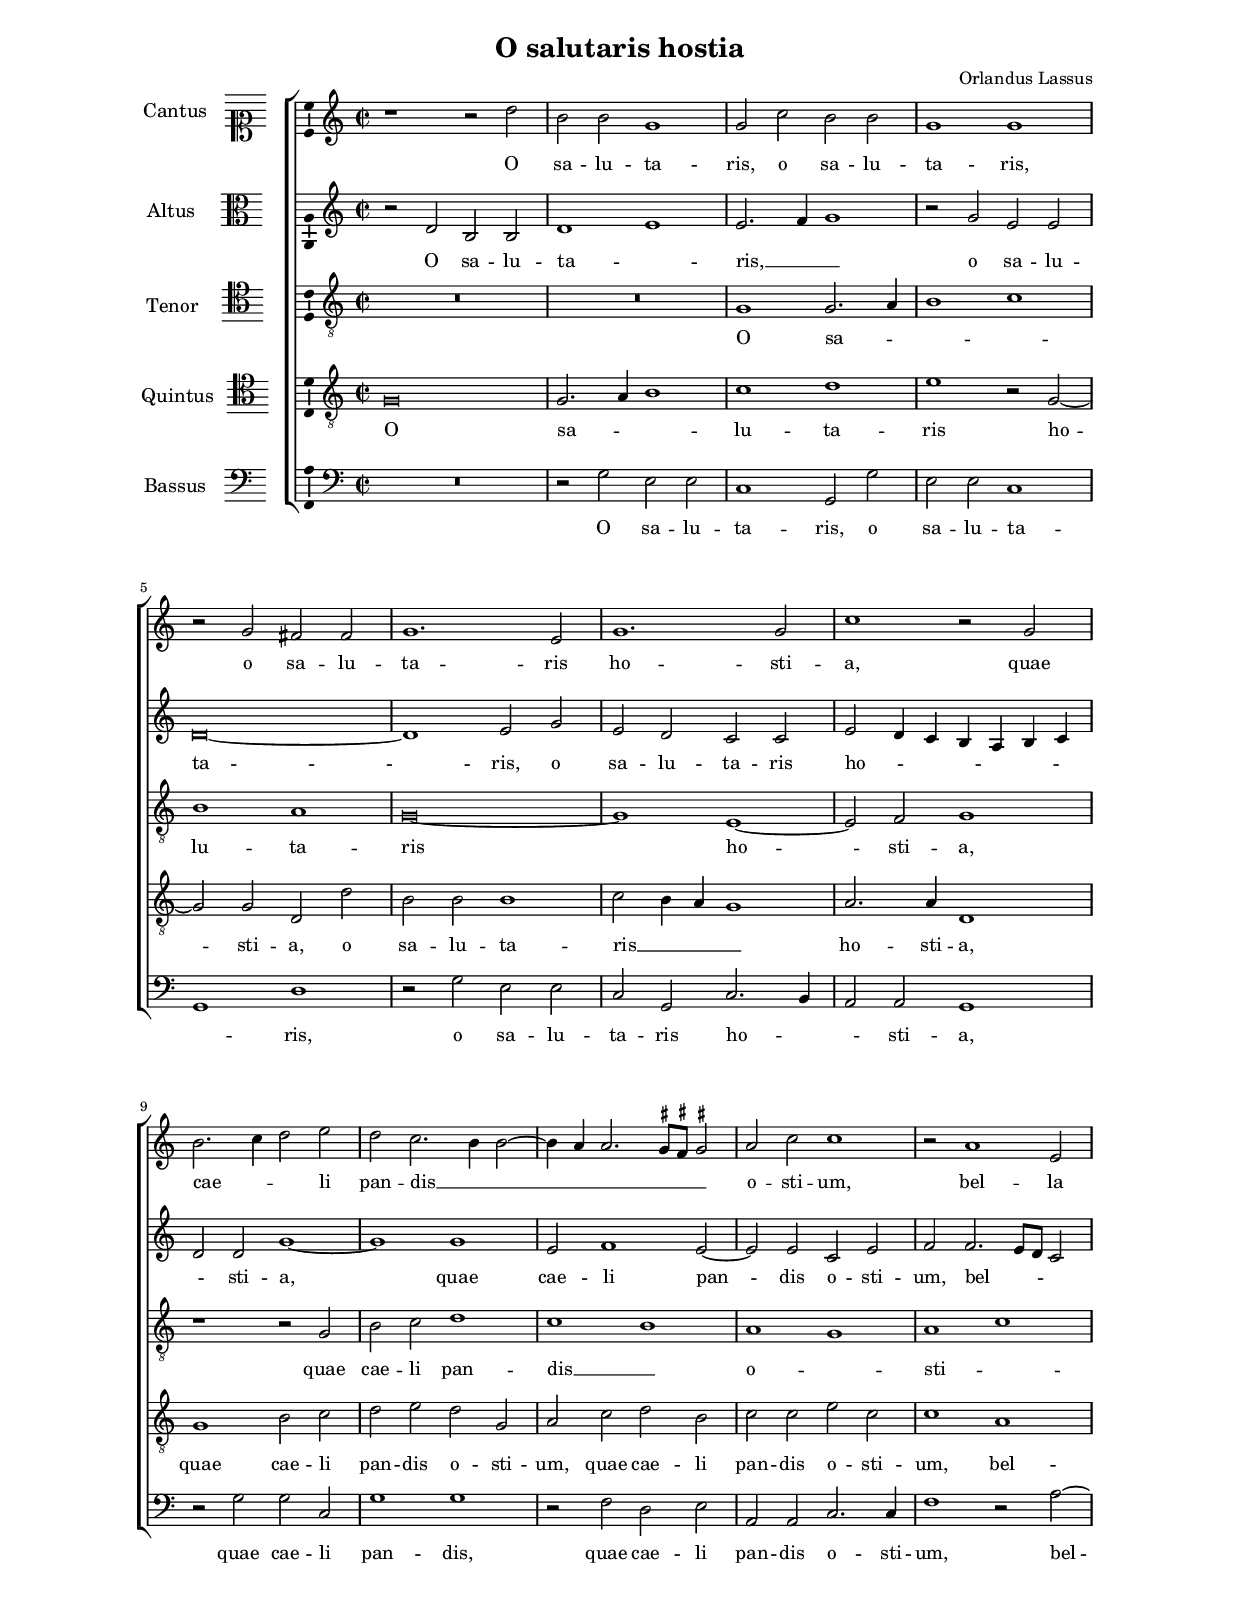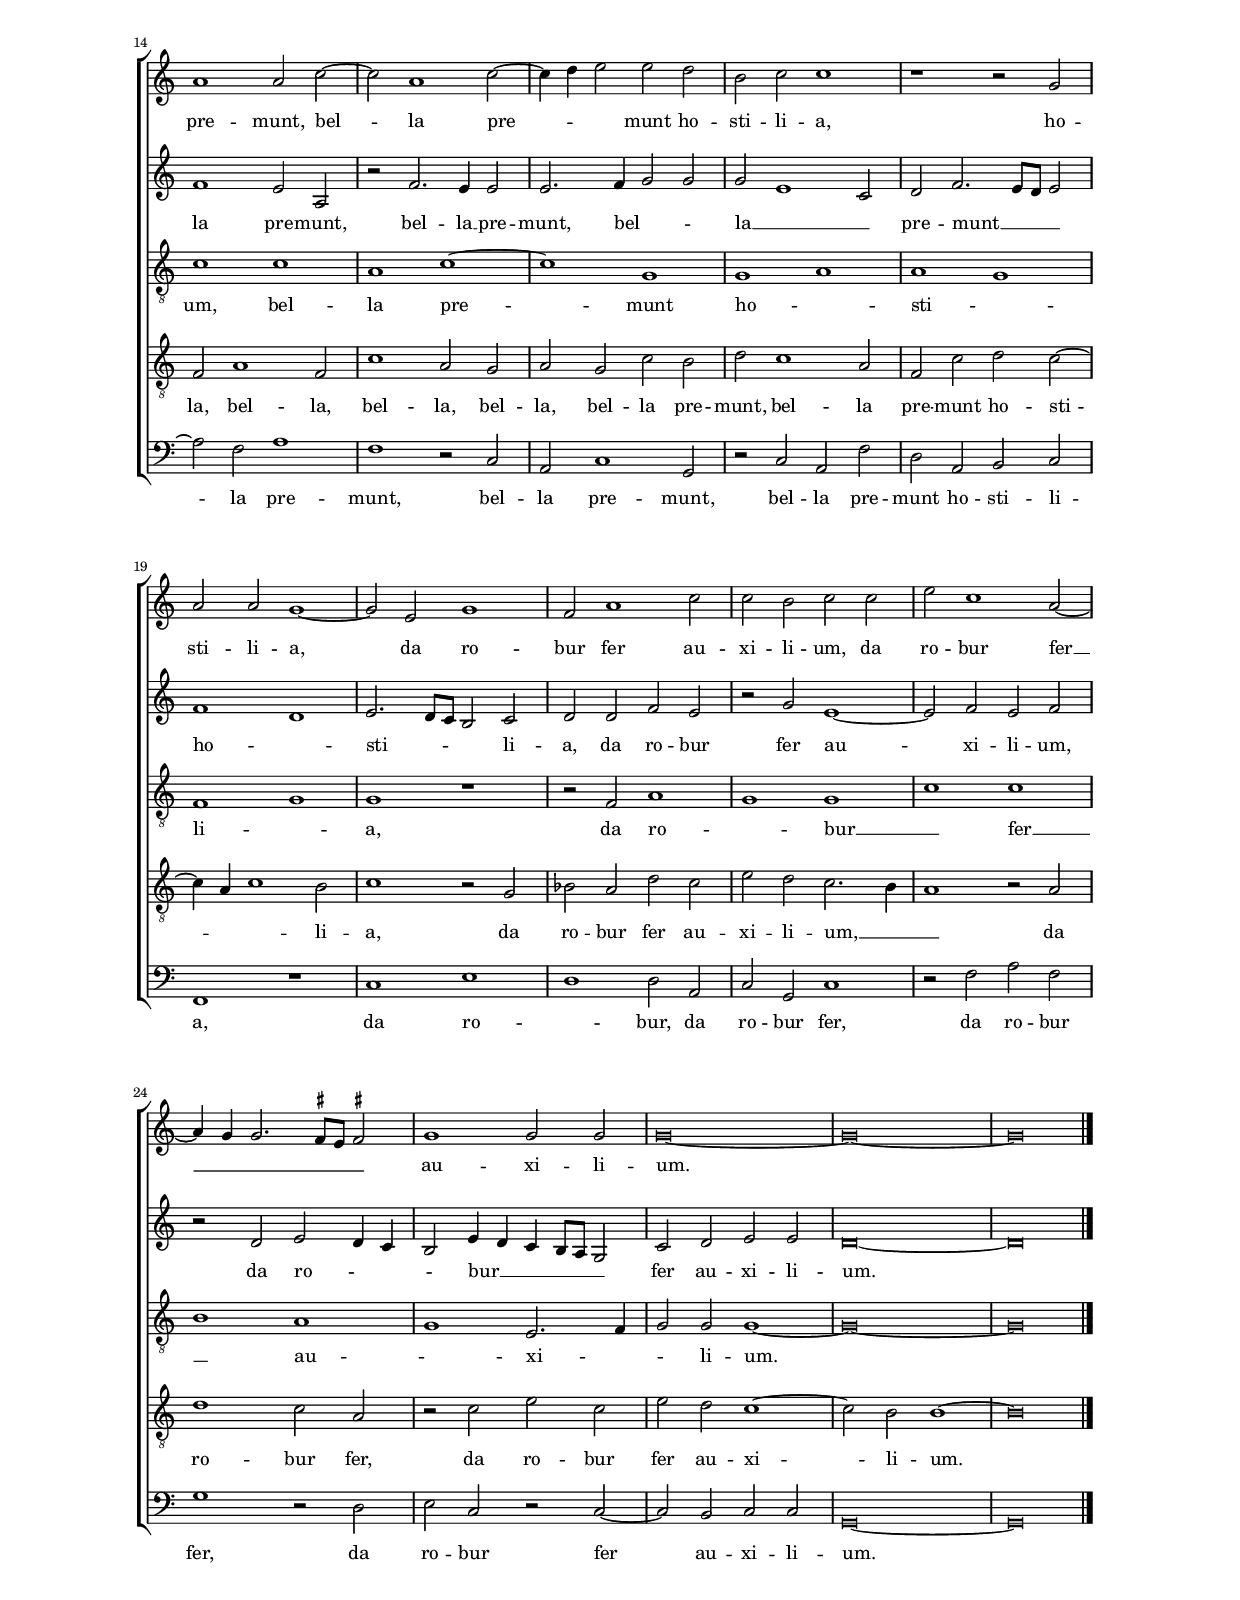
\header
{
  title="O salutaris hostia"
  composer="Orlandus Lassus"
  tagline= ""
}

\version "2.24.0"
\include "deutsch.ly"
#(set-global-staff-size 15)
#(ly:set-option 'point-and-click #f)

	
\paper
	{
	top-margin = 1.8 \cm
	bottom-margin = 1.8 \cm
	left-margin = 2.5 \cm
	right-margin = 2.5 \cm
	ragged-bottom = ##f
	ragged-last-bottom = ##f
	print-page-number = ##f
	system-system-spacing = #'((basic-distance . 18) (minimum-distance . 14) (padding . 8) (strechability . 150))
	systems-per-page = 3
%	min-systems-per-page = 3
	}

	
global = {
	\key c \major
	\time 2/2 \set Score.measureLength = #(ly:make-moment 2/1)
	\skip 1*2*28 \bar "|."
	}

	ficta = { \once \set suggestAccidentals = ##t }
	
	forget = #(define-music-function (music) (ly:music?) #{
		\accidentalStyle forget
		$music
		\accidentalStyle default
		#})
        

incipitcantus = \markup { \score {
	{
	\set Staff.instrumentName = \markup { \fontsize #1 "Cantus" }
	\key c \major
	\clef soprano
	s4 \bar ""
	}
	\layout  {
	raggedright = ##t
	indent = 1.6 \cm
	line-width = 2.3 \cm
	\context { \Staff \remove Time_signature_engraver }
	}} \hspace #1 }
	
      
incipitaltus = \markup { \score {
	{
	\set Staff.instrumentName = \markup { \fontsize #1 "Altus" }
	\key c \major
	\clef alto
	s4 \bar ""
	}
	\layout  {
	raggedright = ##t
	indent = 1.6 \cm
	line-width = 2.3 \cm
	\context { \Staff \remove Time_signature_engraver }
	}} \hspace #1 }


incipittenor = \markup { \score {
	{
	\set Staff.instrumentName = \markup { \fontsize #1 "Tenor" }
	\key c \major
	\clef tenor
	s4 \bar ""
	}
	\layout  {
	raggedright = ##t
	indent = 1.6 \cm
	line-width = 2.3 \cm
	\context { \Staff \remove Time_signature_engraver }
	}} \hspace #1 }
      
      
incipitquintus = \markup { \score {
	{
	\set Staff.instrumentName = \markup { \fontsize #1 "Quintus" }
	\key c \major
	\clef tenor
	s4 \bar ""
	}
	\layout  {
	raggedright = ##t
	indent = 1.6 \cm
	line-width = 2.3 \cm
	\context { \Staff \remove Time_signature_engraver }
	}} \hspace #1 }
      
      
incipitbassus = \markup { \score {
	{
	\set Staff.instrumentName = \markup { \fontsize #1 "Bassus" }
	\key c \major
	\clef bass
	s4 \bar ""
	}
	\layout  {
	raggedright = ##t
	indent = 1.6 \cm
	line-width = 2.3 \cm
	\context { \Staff \remove Time_signature_engraver }
	}} \hspace #1 }


cantus =  \relative c''
	{
	r1 r2 d
	h2 h g1
	g2 c h h
	g1 g
%5
	r2 g fis fis |
	g1. e2
	g1. g2
	c1 r2 g
	h2. c4 d2 e
%10
	d2 c2. h4 h2~ |
	h4 a a2. \ficta gis8 \ficta fis \ficta gis!2
	a2 c c1
	r2 a1 e2
	a1 a2 c~
%15
	c2 a1 c2~ |
	c4 d e2 e d
	h2 c c1
	r1 r2 g
	a2 a g1~
%20
	g2 e g1 |
	f2 a1 c2
	c2 h c c
	e2 c1 a2~
	a4 g g2. \ficta fis!8 e \ficta fis!2
%25
	g1 g2 g |
	g\breve~
	g\breve~
	g\breve
	}


altus =  \relative c'
	{
	r2 d h h
	d1 e
	e2. f4 g1
	r2 g e e
%5
	d\breve~ |
	d1 e2 g
	e2 d c c
	e2 d4 c h a h c
	d2 d g1~
%10
	g1 g |
	e2 f1 e2~
	e2 e c e
	f2 f2. e8 d c2
	f1 e2 a,
%15
	r2 f'2. e4 e2 |
	e2. f4 g2 g
	g2 e1 c2
	d2 f2. e8 d e2
	f1 d
%20
	e2. d8 c h2 c |
	d2 d f e
	r2 g e1~
	e2 f e f
	r2 d e d4 c
%25
	h2 e4 d c h8 a g2 |
	c2 d e e
	d\breve~
	d\breve
	}


tenor =  \relative c'
	{
	R\breve
	R\breve
	g1 g2. a4
	h1 c
%5
	h1 a |
	g\breve~
	g1 e~
	e2 f g1
	r1 r2 g
%10
	h2 c d1 |
	c1 h
	a1 g
	a1 c
	c1 c
%15
	a1 c~ |
	c1 g
	g1 a
	a1 g
	f1 g
%20
	g1 r |
	r2 f a1
	g1 g
	c1 c
	h1 a
%25
	g1 e2. f4 |
	g2 g g1~
	g\breve~
	g\breve
	}

	
quintus  =  \relative c'
	{
	g\breve
	g2. a4 h1
	c1 d
	e1 r2 g,~
%5
	g2 g d d' |
	h2 h h1
	c2 h4 a g1
	a2. a4 d,1
	g1 h2 c
%10
	d2 e d g, |
	a2 c d h
	c2 c e c
	c1 a
	f2 a1 f2
%15
	c'1 a2 g |
	a2 g c h
	d2 c1 a2
	f2 c' d c~
	c4 a c1 h2
%20
	c1 r2 g |
	b2 a d c
	e2 d c2. h4
	a1 r2 a
	d1 c2 a
%25
	r2 c e c |
	e2 d c1~
	c2 h h1~
	h\breve
	}


bassus  =  \relative c
	{
	R\breve
	r2 g' e e
	c1 g2 g'
	e2 e c1
%5
	g1 d' |
	r2 g e e
	c2 g c2. h4
	a2 a g1
	r2 g' g c,
%10
	g'1 g |
	r2 f d e
	a,2 a c2. c4
	f1 r2 a~
	a2 f a1
%15
	f1 r2 c |
	a2 c1 g2
	r2 c a f'
	d2 a h c
	f,1 r
%20
	c'1 e |
	d1 d2 a
	c2 g c1
	r2 f a f
	g1 r2 d
%25
	e2 c r c~ |
	c2 h c c
	g\breve~
	g\breve
	}
	
lyricscantus = \lyricmode {
	O sa -- lu -- ta -- ris,
	o sa -- lu -- ta -- ris,
	o sa -- lu -- ta -- ris ho -- sti -- a,
	quae cae -- _ _ li pan -- dis __ _ _ _ _ _ _ _ o -- sti -- um,
	bel -- la pre -- munt,
	bel -- la pre -- _ _ munt ho -- sti -- li -- a,
	ho -- sti -- li -- a,
	da ro -- bur fer au -- xi -- li -- um,
	da ro -- bur fer __ _ _ _ _ _ au -- xi -- li -- um.
	}
	
	
lyricsaltus = \lyricmode {
	O sa -- lu -- ta -- _ ris, __ _ _
	o sa -- lu -- ta -- ris,
	o sa -- lu -- ta -- ris ho -- _ _ _ _ _ _ _ sti -- a,
	quae cae -- li pan -- dis o -- sti -- um,
	bel -- _ _ _ la pre -- munt,
	bel -- la __ pre -- munt,
	bel -- _ _ la __ _ _ pre -- munt __ _ _ _ ho -- _ sti -- _ _ _ li -- a,
	da ro -- bur fer au -- xi -- li -- um,
	da ro -- _ _ _ bur __ _ _ _ _ _ fer au -- xi -- li -- um.
	}
	

lyricstenor = \lyricmode {
	O sa -- _ _ _ lu -- ta -- ris ho -- sti -- a,
	quae cae -- li pan -- dis __ _ o -- _ sti -- _ um,
	bel -- la pre -- munt ho -- _ sti -- _ li -- _ a,
	da ro -- _ bur __ _ fer __ _ au -- _ xi -- _ _ li -- um.
	}

	
lyricsquintus = \lyricmode {
	O sa -- _ _ lu -- ta -- ris ho -- sti -- a,
	o sa -- lu -- ta -- ris __ _ _ _ ho -- sti -- a,
	quae cae -- li pan -- dis o -- sti -- um,
	quae cae -- li pan -- dis o -- sti -- um,
	bel -- la,
	bel -- la,
	bel -- la,
	bel -- la,
	bel -- la pre -- munt,
	bel -- la pre -- munt ho -- sti -- _ _ li -- a,
	da ro -- bur fer au -- xi -- li -- um, __ _ _
	da ro -- bur fer,
	da ro -- bur fer au -- xi -- li -- um.
	}
	
	
lyricsbassus = \lyricmode {
	O sa -- lu -- ta -- ris,
	o sa -- lu -- ta -- _ ris,
	o sa -- lu -- ta -- ris ho -- _ _ sti -- a,
	quae cae -- li pan -- dis,
	quae cae -- li pan -- dis o -- sti -- um,
	bel -- la pre -- munt,
	bel -- la pre -- munt,
	bel -- la pre -- munt ho -- sti -- li -- a,
	da ro -- _ bur,
	da ro -- bur fer,
	da ro -- bur fer,
	da ro -- bur fer au -- xi -- li -- um.
	}
	

\score
{  
	\transpose c c {
	\new ChoirStaff \with { \override StaffGrouper.staff-staff-spacing.basic-distance = #12 }
	<<
	
	\new Staff << \global
	\new Voice="v1" {
		\set Staff.instrumentName=\incipitcantus
		\set Staff.midiInstrument = "reed organ"
		\clef violin
		\cantus }
	\new Lyrics \lyricsto "v1" {\lyricscantus }
	>>

	
	\new Staff << \global
	\new Voice="v2" {
		\set Staff.instrumentName=\incipitaltus
		\set Staff.midiInstrument = "reed organ"
		\clef violin 
		\altus}
	\new Lyrics \lyricsto "v2" {\lyricsaltus }
	>>

	
	\new Staff << \global
	\new Voice="v3" {
		\set Staff.instrumentName=\incipittenor
		\set Staff.midiInstrument = "reed organ"
		\clef "G_8"
		\tenor }
	\new Lyrics \lyricsto "v3" {\lyricstenor }
	>>
	
	
	\new Staff << \global
	\new Voice="v5" {
		\set Staff.instrumentName=\incipitquintus
		\set Staff.midiInstrument = "reed organ"
		\clef "G_8"
		\quintus}
	\new Lyrics \lyricsto "v5" {\lyricsquintus }
	>>
	
	
	\new Staff << \global
	\new Voice="v4" {
		\set Staff.instrumentName=\incipitbassus
		\set Staff.midiInstrument = "reed organ"
		\clef bass 
		\bassus }
	\new Lyrics \lyricsto "v4" {\lyricsbassus}
	>>	
	>>
	} %transpose
		
	\layout
	{
	indent = 2.5 \cm
	\context { \Staff \override TimeSignature.break-visibility = #end-of-line-invisible }
	\context { \Lyrics \override VerticalAxisGroup.nonstaff-relatedstaff-spacing.padding = #1.5 }
	\context { \Staff \consists Ambitus_engraver }
	\context { \Score \override BarNumber.padding = #2 }
	\context { \Voice \override NoteHead.style = #'baroque }
	}
	
\midi
	{
    	\tempo 2 = 90
	}
	
}


% EOF
